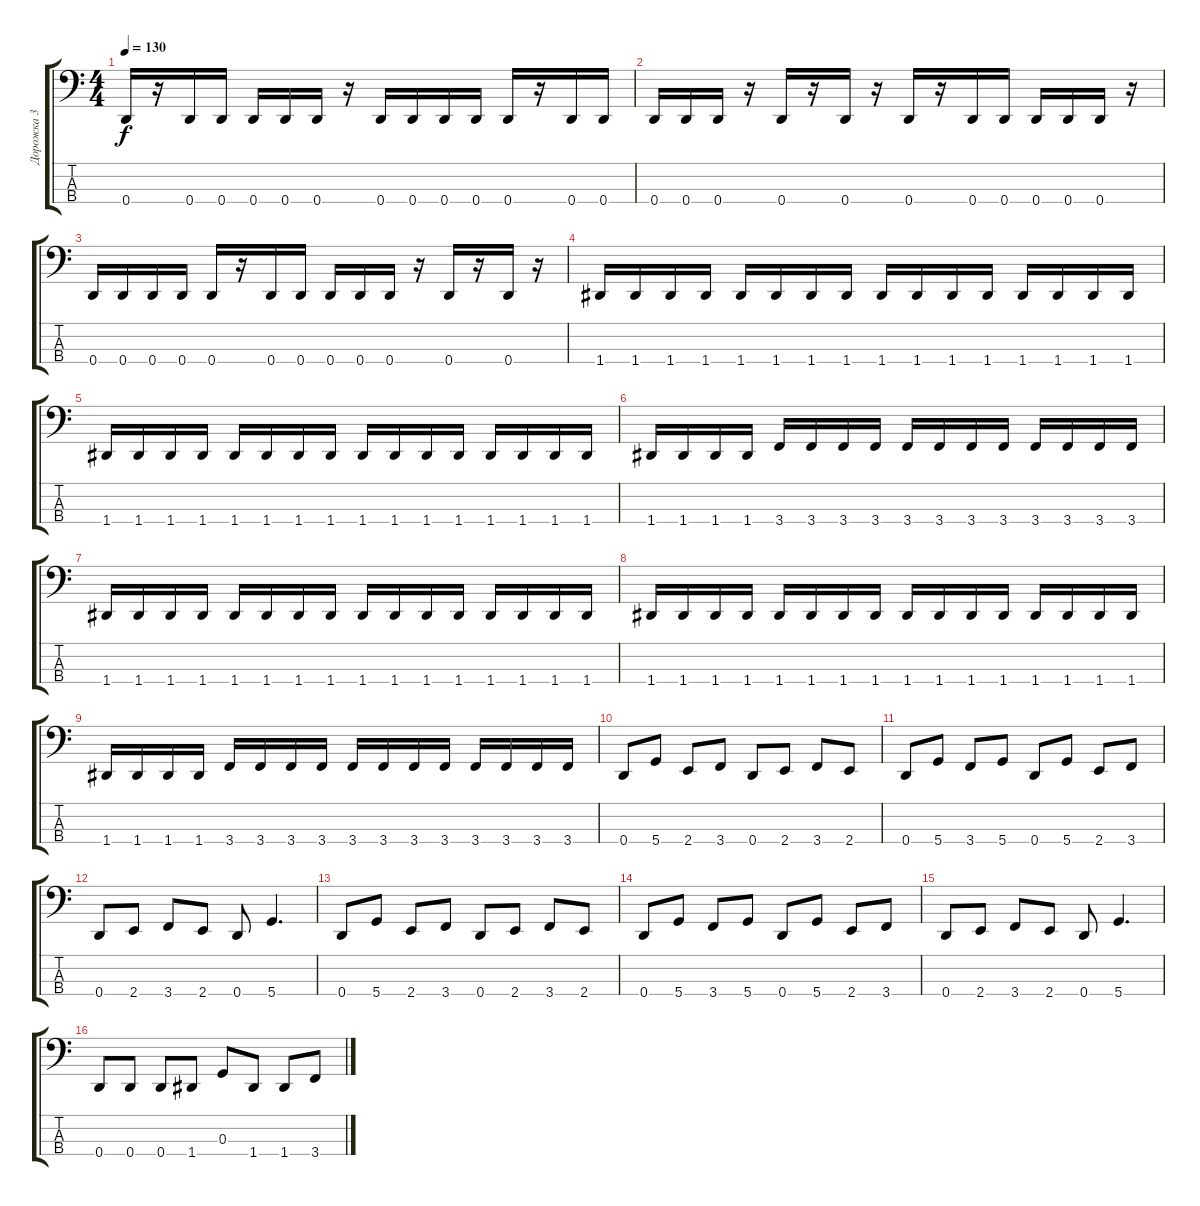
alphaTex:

\track ("Дорожка 3" "Дорожка 3") {instrument electricbassfinger}
\staff {score tabs}
\tuning (F2 C2 G1 D1) {hide}
\ts (4 4)
\tempo 130
\clef f4
\ks c
0.4.16{dy f} r.16 0.4.16 0.4.16 0.4.16 0.4.16 0.4.16 r.16 0.4.16 0.4.16 0.4.16 0.4.16 0.4.16 r.16 0.4.16 0.4.16 |
0.4.16 0.4.16 0.4.16 r.16 0.4.16 r.16 0.4.16 r.16 0.4.16 r.16 0.4.16 0.4.16 0.4.16 0.4.16 0.4.16 r.16 |
0.4.16 0.4.16 0.4.16 0.4.16 0.4.16 r.16 0.4.16 0.4.16 0.4.16 0.4.16 0.4.16 r.16 0.4.16 r.16 0.4.16 r.16 |
1.4.16 1.4.16 1.4.16 1.4.16 1.4.16 1.4.16 1.4.16 1.4.16 1.4.16 1.4.16 1.4.16 1.4.16 1.4.16 1.4.16 1.4.16 1.4.16 |
1.4.16 1.4.16 1.4.16 1.4.16 1.4.16 1.4.16 1.4.16 1.4.16 1.4.16 1.4.16 1.4.16 1.4.16 1.4.16 1.4.16 1.4.16 1.4.16 |
1.4.16 1.4.16 1.4.16 1.4.16 3.4.16 3.4.16 3.4.16 3.4.16 3.4.16 3.4.16 3.4.16 3.4.16 3.4.16 3.4.16 3.4.16 3.4.16 |
1.4.16 1.4.16 1.4.16 1.4.16 1.4.16 1.4.16 1.4.16 1.4.16 1.4.16 1.4.16 1.4.16 1.4.16 1.4.16 1.4.16 1.4.16 1.4.16 |
1.4.16 1.4.16 1.4.16 1.4.16 1.4.16 1.4.16 1.4.16 1.4.16 1.4.16 1.4.16 1.4.16 1.4.16 1.4.16 1.4.16 1.4.16 1.4.16 |
1.4.16 1.4.16 1.4.16 1.4.16 3.4.16 3.4.16 3.4.16 3.4.16 3.4.16 3.4.16 3.4.16 3.4.16 3.4.16 3.4.16 3.4.16 3.4.16 |
0.4.8 5.4.8 2.4.8 3.4.8 0.4.8 2.4.8 3.4.8 2.4.8 |
0.4.8 5.4.8 3.4.8 5.4.8 0.4.8 5.4.8 2.4.8 3.4.8 |
0.4.8 2.4.8 3.4.8 2.4.8 0.4.8 5.4.4{d} |
0.4.8 5.4.8 2.4.8 3.4.8 0.4.8 2.4.8 3.4.8 2.4.8 |
0.4.8 5.4.8 3.4.8 5.4.8 0.4.8 5.4.8 2.4.8 3.4.8 |
0.4.8 2.4.8 3.4.8 2.4.8 0.4.8 5.4.4{d} |
0.4.8 0.4.8 0.4.8 1.4.8 0.3.8 1.4.8 1.4.8 3.4.8
